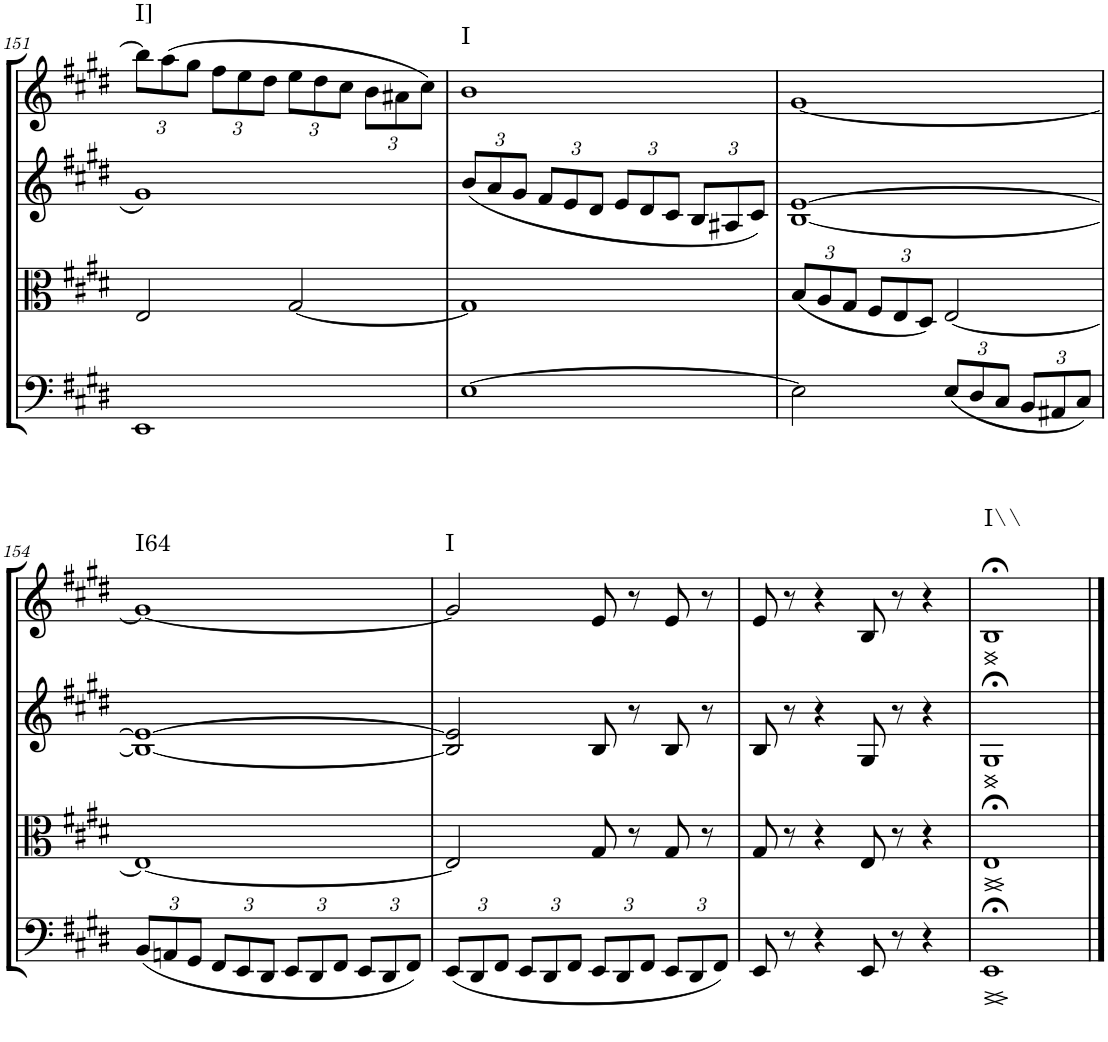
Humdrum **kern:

**kern	**dynam	**kern	**dynam	**kern	**dynam	**kern	**dynam	**harte
*part4	*part4	*part3	*part3	*part2	*part2	*part1	*part1	*part1
*staff4	*staff4	*staff3	*staff3	*staff2	*staff2	*staff1	*staff1	*
*I"Cello	*	*I"Viola	*	*I"2nd Violin	*	*I"1st Violin	*	*
*	*	*I'Vla	*	*I'Vln	*	*I'Vln	*	*
!!LO:PB:g=z
*clefC4	*	*clefC3	*	*clefG2	*	*clefG2	*	*
*k[f#c#g#d#]	*	*k[f#c#g#d#]	*	*k[f#c#g#d#]	*	*k[f#c#g#d#]	*	*
*M4/4	*	*M4/4	*	*M4/4	*	*M4/4	*	*
*met(c)	*	*met(c)	*	*met(c)	*	*met(c)	*	*
*	*	*	*	*	*	*Xbrackettup	*	*
=151	=151	=151	=151	=151	=151	=151	=151	=151
!	!	!	!	!	!	!	!	!LO:H:kt=I]
1EE	.	2E/	.	1g#	.	12bb\L]	.	N
.	.	.	.	.	.	(12aa\	.	.
.	.	.	.	.	.	12gg#\J	.	.
.	.	.	.	.	.	12ff#\L	.	.
.	.	.	.	.	.	12ee\	.	.
.	.	.	.	.	.	12dd#\J	.	.
.	.	[2G#/	.	.	.	12ee\L	.	.
.	.	.	.	.	.	12dd#\	.	.
.	.	.	.	.	.	12cc#\J	.	.
.	.	.	.	.	.	12b\L	.	.
.	.	.	.	.	.	12a#X\	.	.
.	.	.	.	.	.	12cc#\J)	.	.
=152	=152	=152	=152	=152	=152	=152	=152	=152
*	*	*	*	*Xbrackettup	*	*	*	*
!	!	!	!	!	!	!	!	!LO:H:kt=I
[1E	.	1G#]	.	(12b/L	.	1b	.	N
.	.	.	.	12a/	.	.	.	.
.	.	.	.	12g#/J	.	.	.	.
.	.	.	.	12f#/L	.	.	.	.
.	.	.	.	12e/	.	.	.	.
.	.	.	.	12d#/J	.	.	.	.
.	.	.	.	12e/L	.	.	.	.
.	.	.	.	12d#/	.	.	.	.
.	.	.	.	12c#/J	.	.	.	.
.	.	.	.	12B/L	.	.	.	.
.	.	.	.	12A#X/	.	.	.	.
.	.	.	.	12c#/J)	.	.	.	.
=153	=153	=153	=153	=153	=153	=153	=153	=153
*	*	*Xbrackettup	*	*	*	*	*	*
2E\]	.	(12B/L	.	[1B [1e	.	[1g#	.	.
.	.	12A/	.	.	.	.	.	.
.	.	12G#/J	.	.	.	.	.	.
.	.	12F#/L	.	.	.	.	.	.
.	.	12E/	.	.	.	.	.	.
.	.	12D#/J)	.	.	.	.	.	.
*Xbrackettup	*	*	*	*	*	*	*	*
(12E/L	.	[2E/	.	.	.	.	.	.
12D#/	.	.	.	.	.	.	.	.
12C#/J	.	.	.	.	.	.	.	.
12BB/L	.	.	.	.	.	.	.	.
12AA#X/	.	.	.	.	.	.	.	.
12C#/J)	.	.	.	.	.	.	.	.
!!LO:LB:g=z
=154	=154	=154	=154	=154	=154	=154	=154	=154
!	!	!	!	!	!	!	!	!LO:H:kt=I64
(12BB/L	.	1E_	.	1B_ 1e_	.	1g#_	.	N
12AAn/	.	.	.	.	.	.	.	.
12GG#/J	.	.	.	.	.	.	.	.
12FF#/L	.	.	.	.	.	.	.	.
12EE/	.	.	.	.	.	.	.	.
12DD#/J	.	.	.	.	.	.	.	.
12EE/L	.	.	.	.	.	.	.	.
12DD#/	.	.	.	.	.	.	.	.
12FF#/J	.	.	.	.	.	.	.	.
12EE/L	.	.	.	.	.	.	.	.
12DD#/	.	.	.	.	.	.	.	.
12FF#/J)	.	.	.	.	.	.	.	.
=155	=155	=155	=155	=155	=155	=155	=155	=155
!	!	!	!	!	!	!	!	!LO:H:kt=I
(12EE/L	.	2E/]	.	2B/] 2e/]	.	2g#/]	.	N
12DD#/	.	.	.	.	.	.	.	.
12FF#/J	.	.	.	.	.	.	.	.
12EE/L	.	.	.	.	.	.	.	.
12DD#/	.	.	.	.	.	.	.	.
12FF#/J	.	.	.	.	.	.	.	.
12EE/L	.	8G#/	.	8B/	.	8e/	.	.
12DD#/	.	.	.	.	.	.	.	.
.	.	8r	.	8r	.	8r	.	.
12FF#/J	.	.	.	.	.	.	.	.
12EE/L	.	8G#/	.	8B/	.	8e/	.	.
12DD#/	.	.	.	.	.	.	.	.
.	.	8r	.	8r	.	8r	.	.
12FF#/J)	.	.	.	.	.	.	.	.
=156	=156	=156	=156	=156	=156	=156	=156	=156
8EE/	.	8G#/	.	8B/	.	8e/	.	.
8r	.	8r	.	8r	.	8r	.	.
4r	.	4r	.	4r	.	4r	.	.
8EE/	.	8E/	.	8G#/	.	8B/	.	.
8r	.	8r	.	8r	.	8r	.	.
4r	.	4r	.	4r	.	4r	.	.
=157	=157	=157	=157	=157	=157	=157	=157	=157
!	!LO:HP:b	!	!	!	!	!	!	!
!	!LO:HP:n=1:b	!	!LO:HP:b	!	!LO:HP:b	!	!LO:HP:b	!LO:H:kt=I\\
1EE;<	< >	1E;<	<	1G#;<	<	1B;<	<	N
.	[ ]	.	[	.	[	.	[	.
==	==	==	==	==	==	==	==	==
*-	*-	*-	*-	*-	*-	*-	*-	*-
